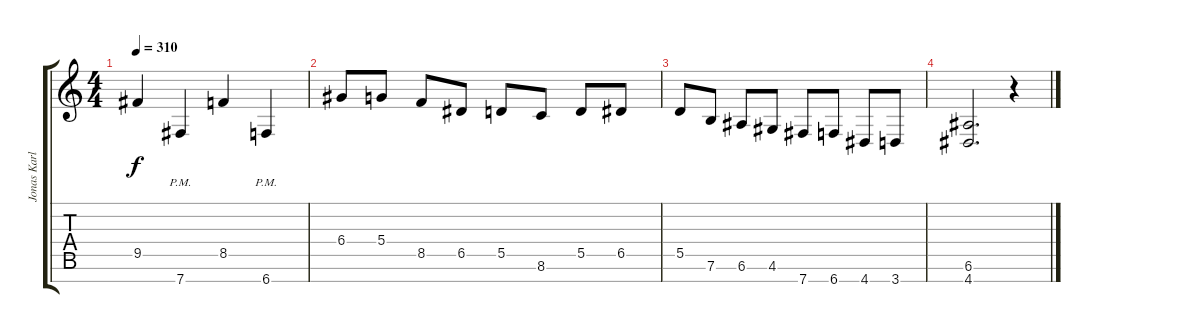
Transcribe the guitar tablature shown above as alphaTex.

\track ("Jonas Karlsson" "Jonas Karl") {instrument distortionguitar}
\staff {score tabs}
\tuning (E4 B3 G3 D3 A2 E2 B1) {hide}
\ts (4 4)
\tempo 310
\clef g2
\ks c
9.5.4{dy f} 7.7{pm}.4 8.5.4 6.7{pm}.4 |
6.4.8 5.4.8 8.5.8 6.5.8 5.5.8 8.6.8 5.5.8 6.5.8 |
5.5.8 7.6.8 6.6.8 4.6.8 7.7.8 6.7.8 4.7.8 3.7.8 |
(6.6 4.7).2{d} r.4
